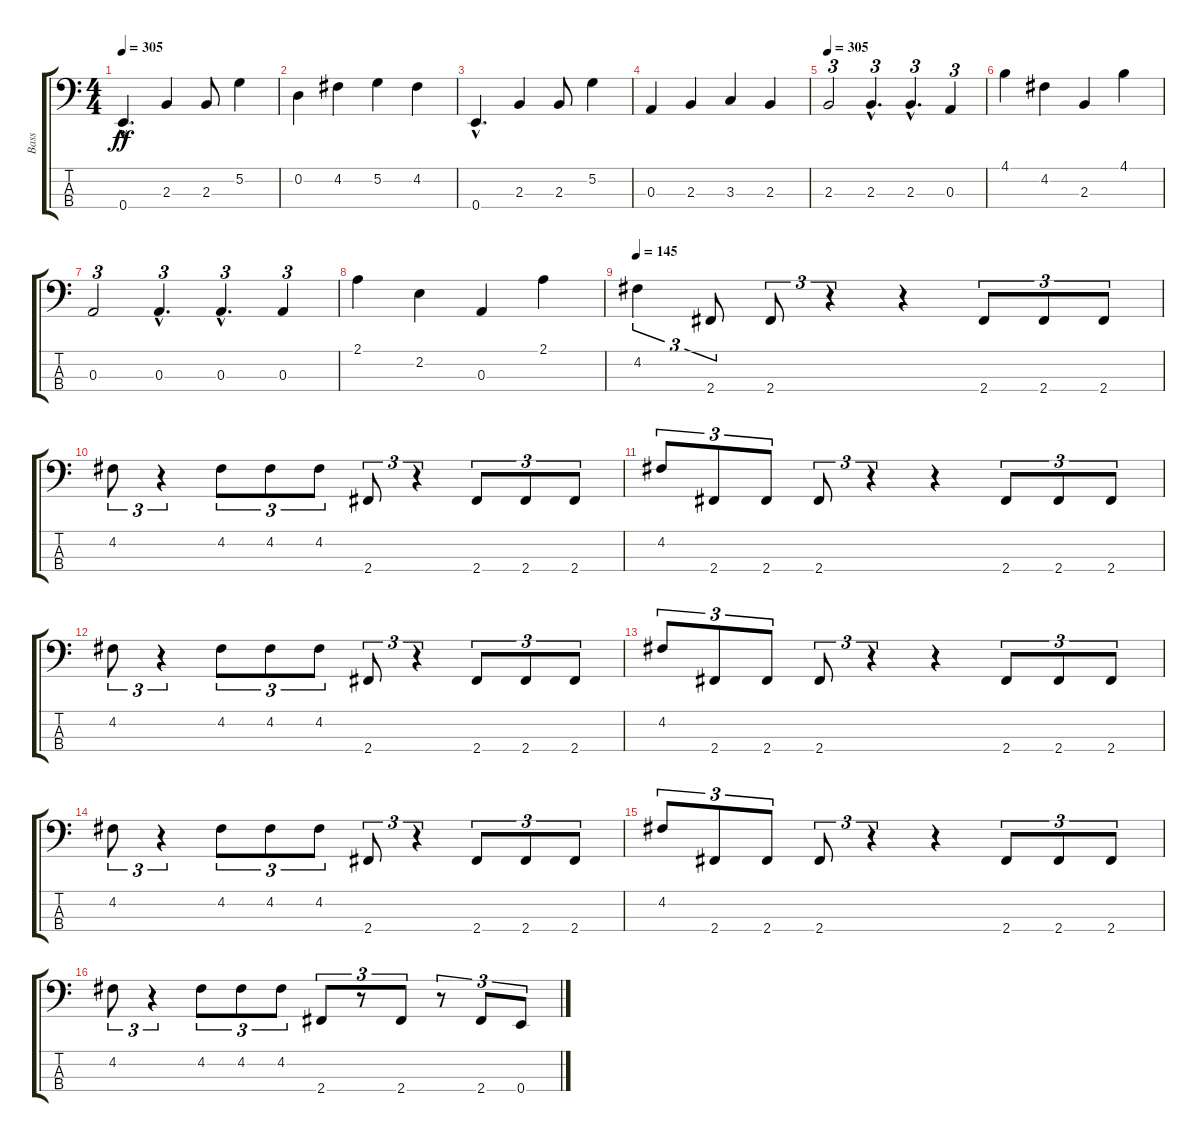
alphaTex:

\track ("Bass" "Bass") {instrument slapbass2}
\staff {score tabs}
\tuning (G2 D2 A1 E1) {hide}
\ts (4 4)
\tempo 305
\clef f4
\ks c
0.4{hac}.4{d dy ff} 2.3.4 2.3.8 5.2.4 |
0.2.4 4.2.4 5.2.4 4.2.4 |
0.4{hac}.4{d} 2.3.4 2.3.8 5.2.4 |
0.3.4 2.3.4 3.3.4 2.3.4 |
\tempo 305
2.3.2{tu (3 2)} 2.3{hac}.4{d tu (3 2)} 2.3{hac}.4{d tu (3 2)} 0.3.4{tu (3 2)} |
4.1.4 4.2.4 2.3.4 4.1.4 |
0.3.2{tu (3 2)} 0.3{hac}.4{d tu (3 2)} 0.3{hac}.4{d tu (3 2)} 0.3.4{tu (3 2)} |
2.1.4 2.2.4 0.3.4 2.1.4 |
\tempo 145
4.2.4{tu (3 2)} 2.4.8{tu (3 2)} 2.4.8{tu (3 2)} r.4{tu (3 2)} r.4 2.4.8{tu (3 2)} 2.4.8{tu (3 2)} 2.4.8{tu (3 2)} |
4.2.8{tu (3 2)} r.4{tu (3 2)} 4.2.8{tu (3 2)} 4.2.8{tu (3 2)} 4.2.8{tu (3 2)} 2.4.8{tu (3 2)} r.4{tu (3 2)} 2.4.8{tu (3 2)} 2.4.8{tu (3 2)} 2.4.8{tu (3 2)} |
4.2.8{tu (3 2)} 2.4.8{tu (3 2)} 2.4.8{tu (3 2)} 2.4.8{tu (3 2)} r.4{tu (3 2)} r.4 2.4.8{tu (3 2)} 2.4.8{tu (3 2)} 2.4.8{tu (3 2)} |
4.2.8{tu (3 2)} r.4{tu (3 2)} 4.2.8{tu (3 2)} 4.2.8{tu (3 2)} 4.2.8{tu (3 2)} 2.4.8{tu (3 2)} r.4{tu (3 2)} 2.4.8{tu (3 2)} 2.4.8{tu (3 2)} 2.4.8{tu (3 2)} |
4.2.8{tu (3 2)} 2.4.8{tu (3 2)} 2.4.8{tu (3 2)} 2.4.8{tu (3 2)} r.4{tu (3 2)} r.4 2.4.8{tu (3 2)} 2.4.8{tu (3 2)} 2.4.8{tu (3 2)} |
4.2.8{tu (3 2)} r.4{tu (3 2)} 4.2.8{tu (3 2)} 4.2.8{tu (3 2)} 4.2.8{tu (3 2)} 2.4.8{tu (3 2)} r.4{tu (3 2)} 2.4.8{tu (3 2)} 2.4.8{tu (3 2)} 2.4.8{tu (3 2)} |
4.2.8{tu (3 2)} 2.4.8{tu (3 2)} 2.4.8{tu (3 2)} 2.4.8{tu (3 2)} r.4{tu (3 2)} r.4 2.4.8{tu (3 2)} 2.4.8{tu (3 2)} 2.4.8{tu (3 2)} |
4.2.8{tu (3 2)} r.4{tu (3 2)} 4.2.8{tu (3 2)} 4.2.8{tu (3 2)} 4.2.8{tu (3 2)} 2.4.8{tu (3 2)} r.8{tu (3 2)} 2.4.8{tu (3 2)} r.8{tu (3 2)} 2.4.8{tu (3 2)} 0.4.8{tu (3 2)}
